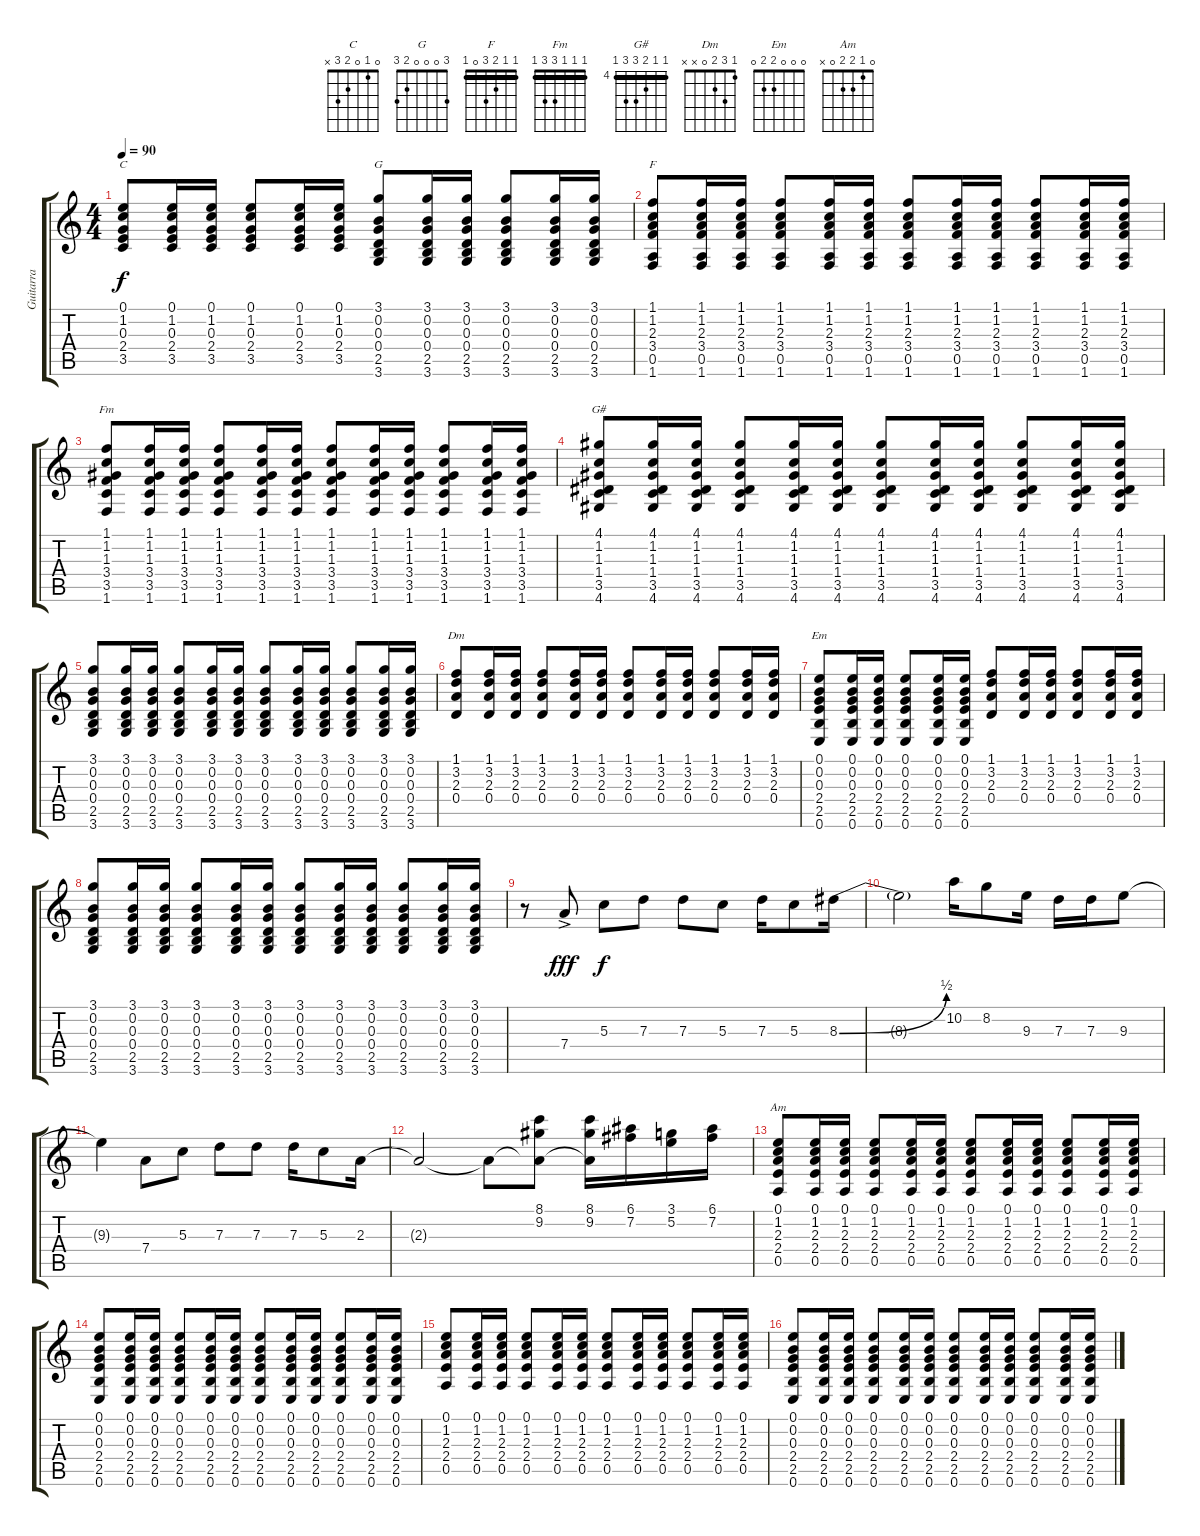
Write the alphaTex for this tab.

\track ("Guitarra" "Guitarra") {instrument acousticguitarsteel}
\staff {score tabs}
\tuning (E4 B3 G3 D3 A2 E2) {hide}
\chord ("C" 0 1 0 2 3 x)
\chord ("G" 3 0 0 0 2 3)
\chord ("F" 1 1 2 3 0 1) {barre 1}
\chord ("Fm" 1 1 1 3 3 1) {barre 1}
\chord ("G#" 4 4 5 6 6 4) {firstfret 4 barre 4}
\chord ("Dm" 1 3 2 0 x x)
\chord ("Em" 0 0 0 2 2 0)
\chord ("Am" 0 1 2 2 0 x)
\ts (4 4)
\tempo 90
\clef g2
\ks c
(0.1 1.2 0.3 2.4 3.5).8{ch "C" dy f} (0.1 1.2 0.3 2.4 3.5).16 (0.1 1.2 0.3 2.4 3.5).16 (0.1 1.2 0.3 2.4 3.5).8 (0.1 1.2 0.3 2.4 3.5).16 (0.1 1.2 0.3 2.4 3.5).16 (3.1 0.2 0.3 0.4 2.5 3.6).8{ch "G"} (3.1 0.2 0.3 0.4 2.5 3.6).16 (3.1 0.2 0.3 0.4 2.5 3.6).16 (3.1 0.2 0.3 0.4 2.5 3.6).8 (3.1 0.2 0.3 0.4 2.5 3.6).16 (3.1 0.2 0.3 0.4 2.5 3.6).16 |
(1.1 1.2 2.3 3.4 0.5 1.6).8{ch "F"} (1.1 1.2 2.3 3.4 0.5 1.6).16 (1.1 1.2 2.3 3.4 0.5 1.6).16 (1.1 1.2 2.3 3.4 0.5 1.6).8 (1.1 1.2 2.3 3.4 0.5 1.6).16 (1.1 1.2 2.3 3.4 0.5 1.6).16 (1.1 1.2 2.3 3.4 0.5 1.6).8 (1.1 1.2 2.3 3.4 0.5 1.6).16 (1.1 1.2 2.3 3.4 0.5 1.6).16 (1.1 1.2 2.3 3.4 0.5 1.6).8 (1.1 1.2 2.3 3.4 0.5 1.6).16 (1.1 1.2 2.3 3.4 0.5 1.6).16 |
(1.1 1.2 1.3 3.4 3.5 1.6).8{ch "Fm"} (1.1 1.2 1.3 3.4 3.5 1.6).16 (1.1 1.2 1.3 3.4 3.5 1.6).16 (1.1 1.2 1.3 3.4 3.5 1.6).8 (1.1 1.2 1.3 3.4 3.5 1.6).16 (1.1 1.2 1.3 3.4 3.5 1.6).16 (1.1 1.2 1.3 3.4 3.5 1.6).8 (1.1 1.2 1.3 3.4 3.5 1.6).16 (1.1 1.2 1.3 3.4 3.5 1.6).16 (1.1 1.2 1.3 3.4 3.5 1.6).8 (1.1 1.2 1.3 3.4 3.5 1.6).16 (1.1 1.2 1.3 3.4 3.5 1.6).16 |
(4.1 1.2 1.3 1.4 3.5 4.6).8{ch "G#"} (4.1 1.2 1.3 1.4 3.5 4.6).16 (4.1 1.2 1.3 1.4 3.5 4.6).16 (4.1 1.2 1.3 1.4 3.5 4.6).8 (4.1 1.2 1.3 1.4 3.5 4.6).16 (4.1 1.2 1.3 1.4 3.5 4.6).16 (4.1 1.2 1.3 1.4 3.5 4.6).8 (4.1 1.2 1.3 1.4 3.5 4.6).16 (4.1 1.2 1.3 1.4 3.5 4.6).16 (4.1 1.2 1.3 1.4 3.5 4.6).8 (4.1 1.2 1.3 1.4 3.5 4.6).16 (4.1 1.2 1.3 1.4 3.5 4.6).16 |
(3.1 0.2 0.3 0.4 2.5 3.6).8 (3.1 0.2 0.3 0.4 2.5 3.6).16 (3.1 0.2 0.3 0.4 2.5 3.6).16 (3.1 0.2 0.3 0.4 2.5 3.6).8 (3.1 0.2 0.3 0.4 2.5 3.6).16 (3.1 0.2 0.3 0.4 2.5 3.6).16 (3.1 0.2 0.3 0.4 2.5 3.6).8 (3.1 0.2 0.3 0.4 2.5 3.6).16 (3.1 0.2 0.3 0.4 2.5 3.6).16 (3.1 0.2 0.3 0.4 2.5 3.6).8 (3.1 0.2 0.3 0.4 2.5 3.6).16 (3.1 0.2 0.3 0.4 2.5 3.6).16 |
(1.1 3.2 2.3 0.4).8{ch "Dm"} (1.1 3.2 2.3 0.4).16 (1.1 3.2 2.3 0.4).16 (1.1 3.2 2.3 0.4).8 (1.1 3.2 2.3 0.4).16 (1.1 3.2 2.3 0.4).16 (1.1 3.2 2.3 0.4).8 (1.1 3.2 2.3 0.4).16 (1.1 3.2 2.3 0.4).16 (1.1 3.2 2.3 0.4).8 (1.1 3.2 2.3 0.4).16 (1.1 3.2 2.3 0.4).16 |
(0.1 0.2 0.3 2.4 2.5 0.6).8{ch "Em"} (0.1 0.2 0.3 2.4 2.5 0.6).16 (0.1 0.2 0.3 2.4 2.5 0.6).16 (0.1 0.2 0.3 2.4 2.5 0.6).8 (0.1 0.2 0.3 2.4 2.5 0.6).16 (0.1 0.2 0.3 2.4 2.5 0.6).16 (1.1 3.2 2.3 0.4).8 (1.1 3.2 2.3 0.4).16 (1.1 3.2 2.3 0.4).16 (1.1 3.2 2.3 0.4).8 (1.1 3.2 2.3 0.4).16 (1.1 3.2 2.3 0.4).16 |
(3.1 0.2 0.3 0.4 2.5 3.6).8 (3.1 0.2 0.3 0.4 2.5 3.6).16 (3.1 0.2 0.3 0.4 2.5 3.6).16 (3.1 0.2 0.3 0.4 2.5 3.6).8 (3.1 0.2 0.3 0.4 2.5 3.6).16 (3.1 0.2 0.3 0.4 2.5 3.6).16 (3.1 0.2 0.3 0.4 2.5 3.6).8 (3.1 0.2 0.3 0.4 2.5 3.6).16 (3.1 0.2 0.3 0.4 2.5 3.6).16 (3.1 0.2 0.3 0.4 2.5 3.6).8 (3.1 0.2 0.3 0.4 2.5 3.6).16 (3.1 0.2 0.3 0.4 2.5 3.6).16 |
r.8 7.4{ac}.8{dy fff volume 16} 5.3.8{dy f} 7.3.8 7.3.8 5.3.8 7.3.16 5.3.8 8.3{be (bend 0 0 60 2)}.16 |
8.3{t}.2 10.2.16 8.2.8 9.3.16 7.3.16 7.3.16 9.3.8 |
9.3{t}.4 7.4.8 5.3.8 7.3.8 7.3.8 7.3.16 5.3.8 2.3.16 |
2.3{t}.2 2.3{t}.8 (8.1 9.2 2.3{t}).8 (8.1 9.2 2.3{t}).16 (6.1 7.2).16 (3.1 5.2).16 (6.1 7.2).16 |
(0.1 1.2 2.3 2.4 0.5).8{ch "Am" volume 10} (0.1 1.2 2.3 2.4 0.5).16 (0.1 1.2 2.3 2.4 0.5).16 (0.1 1.2 2.3 2.4 0.5).8 (0.1 1.2 2.3 2.4 0.5).16 (0.1 1.2 2.3 2.4 0.5).16 (0.1 1.2 2.3 2.4 0.5).8 (0.1 1.2 2.3 2.4 0.5).16 (0.1 1.2 2.3 2.4 0.5).16 (0.1 1.2 2.3 2.4 0.5).8 (0.1 1.2 2.3 2.4 0.5).16 (0.1 1.2 2.3 2.4 0.5).16 |
(0.1 0.2 0.3 2.4 2.5 0.6).8 (0.1 0.2 0.3 2.4 2.5 0.6).16 (0.1 0.2 0.3 2.4 2.5 0.6).16 (0.1 0.2 0.3 2.4 2.5 0.6).8 (0.1 0.2 0.3 2.4 2.5 0.6).16 (0.1 0.2 0.3 2.4 2.5 0.6).16 (0.1 0.2 0.3 2.4 2.5 0.6).8 (0.1 0.2 0.3 2.4 2.5 0.6).16 (0.1 0.2 0.3 2.4 2.5 0.6).16 (0.1 0.2 0.3 2.4 2.5 0.6).8 (0.1 0.2 0.3 2.4 2.5 0.6).16 (0.1 0.2 0.3 2.4 2.5 0.6).16 |
(0.1 1.2 2.3 2.4 0.5).8 (0.1 1.2 2.3 2.4 0.5).16 (0.1 1.2 2.3 2.4 0.5).16 (0.1 1.2 2.3 2.4 0.5).8 (0.1 1.2 2.3 2.4 0.5).16 (0.1 1.2 2.3 2.4 0.5).16 (0.1 1.2 2.3 2.4 0.5).8 (0.1 1.2 2.3 2.4 0.5).16 (0.1 1.2 2.3 2.4 0.5).16 (0.1 1.2 2.3 2.4 0.5).8 (0.1 1.2 2.3 2.4 0.5).16 (0.1 1.2 2.3 2.4 0.5).16 |
(0.1 0.2 0.3 2.4 2.5 0.6).8 (0.1 0.2 0.3 2.4 2.5 0.6).16 (0.1 0.2 0.3 2.4 2.5 0.6).16 (0.1 0.2 0.3 2.4 2.5 0.6).8 (0.1 0.2 0.3 2.4 2.5 0.6).16 (0.1 0.2 0.3 2.4 2.5 0.6).16 (0.1 0.2 0.3 2.4 2.5 0.6).8 (0.1 0.2 0.3 2.4 2.5 0.6).16 (0.1 0.2 0.3 2.4 2.5 0.6).16 (0.1 0.2 0.3 2.4 2.5 0.6).8 (0.1 0.2 0.3 2.4 2.5 0.6).16 (0.1 0.2 0.3 2.4 2.5 0.6).16
